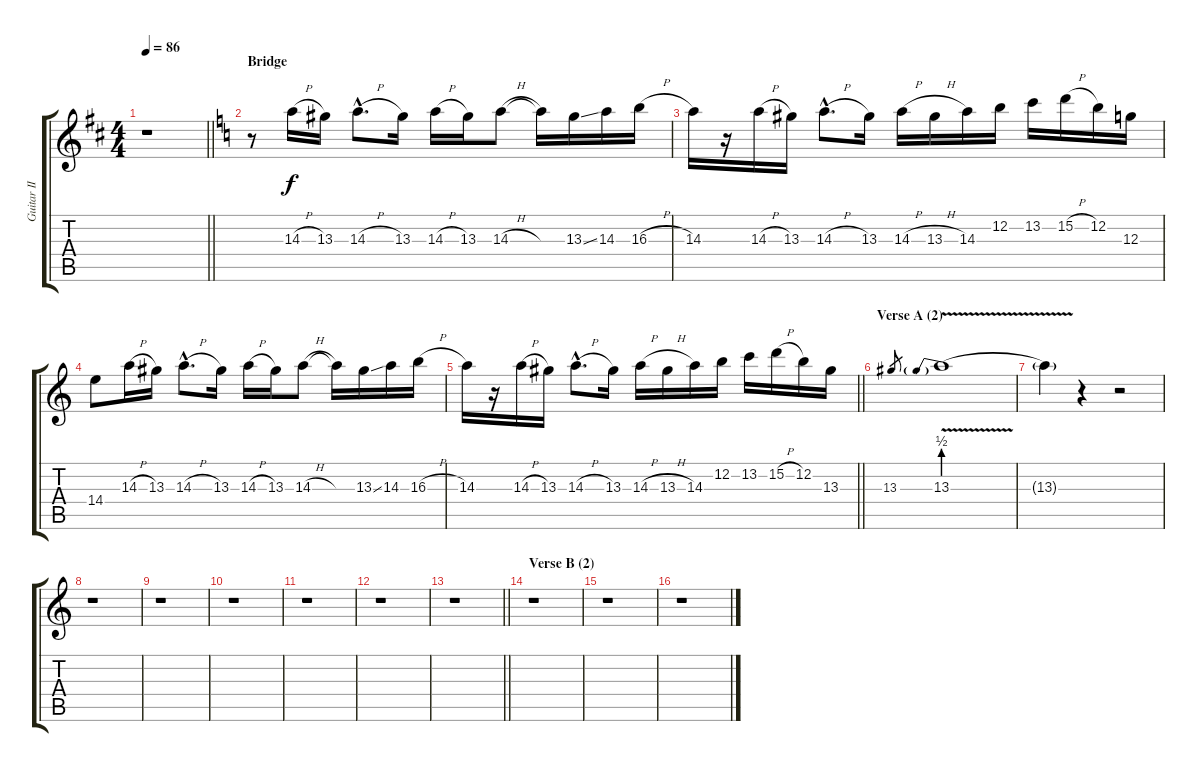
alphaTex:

\track ("Guitar II" "Guitar II") {instrument electricguitarjazz}
\staff {score tabs}
\tuning (E4 B3 G3 D3 A2 E2) {hide}
\ts (4 4)
\tempo 86
\clef g2
\barLineRight lightlight
\ks bminor
r.1{dy f} |
\section ("" "Bridge")
\ks aminor
r.8 14.3{h}.16 13.3.16 14.3{h hac}.8{d} 13.3.16 14.3{h}.16 13.3.16 14.3{h}.8 14.3{t}.16 13.3{ss}.16 14.3.16 16.3{h}.16 |
14.3.16 r.16 14.3{h}.16 13.3.16 14.3{h hac}.8{d} 13.3.16 14.3{h}.16 13.3{h}.16 14.3.16 12.2.16 13.2.16 15.2{h}.16 12.2.16 12.3.16 |
14.4.8 14.3{h}.16 13.3.16 14.3{h hac}.8{d} 13.3.16 14.3{h}.16 13.3.16 14.3{h}.8 14.3{t}.16 13.3{ss}.16 14.3.16 16.3{h}.16 |
\barLineRight lightlight
14.3.16 r.16 14.3{h}.16 13.3.16 14.3{h hac}.8{d} 13.3.16 14.3{h}.16 13.3{h}.16 14.3.16 12.2.16 13.2.16 15.2{h}.16 12.2.16 13.3.16 |
\section ("" "Verse A (2)")
13.3.8{gr} 13.3{be (prebend 0 2 60 2) v}.1 |
13.3{t}.4 r.4 r.2 |
r.1 |
r.1 |
r.1 |
r.1 |
r.1 |
\barLineRight lightlight
r.1 |
\section ("" "Verse B (2)")
r.1 |
r.1 |
r.1
